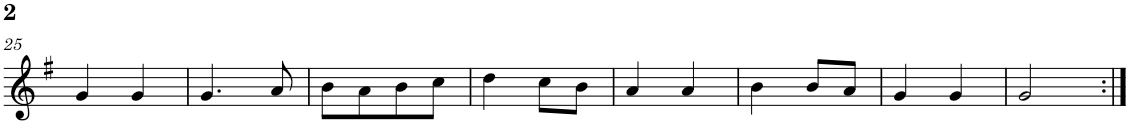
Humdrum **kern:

**kern
*part1
*staff1
*I"Instrument 1
!!LO:PB:g=z
*clefG2
*k[f#]
*M2/4
=25
4g/
4g/
=26
4.g/
8a/
=27
8b\L
8a\
8b\
8cc\J
=28
4dd\
8cc\L
8b\J
=29
4a/
4a/
=30
4b\
8b/L
8a/J
=31
4g/
4g/
=32
2g/
=:|!
*-
